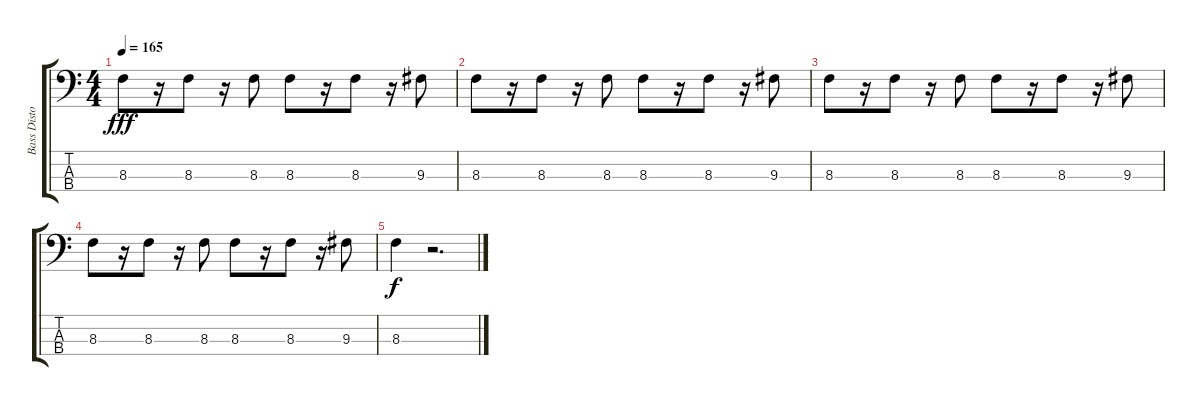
\track ("Bass Distortion" "Bass Disto") {instrument distortionguitar}
\staff {score tabs}
\tuning (G2 D2 A1 E1) {hide}
\ts (4 4)
\tempo 165
\clef f4
\ks c
8.3.8{dy fff} r.16 8.3.8 r.16 8.3.8 8.3.8 r.16 8.3.8 r.16 9.3.8 |
8.3.8 r.16 8.3.8 r.16 8.3.8 8.3.8 r.16 8.3.8 r.16 9.3.8 |
8.3.8 r.16 8.3.8 r.16 8.3.8 8.3.8 r.16 8.3.8 r.16 9.3.8 |
8.3.8 r.16 8.3.8 r.16 8.3.8 8.3.8 r.16 8.3.8 r.16 9.3.8 |
8.3.4{dy f} r.2{d}
